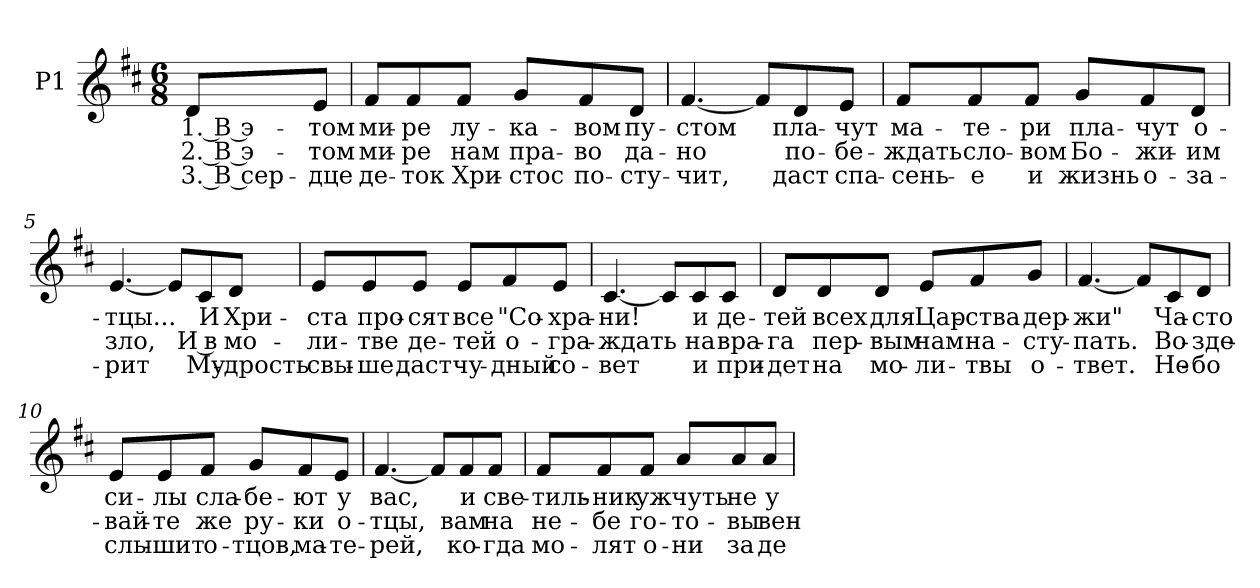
**kern	**text	**text	**text
*part1	*part1	*part1	*part1
*staff1	*staff1	*staff1	*staff1
*I"P1	*	*	*
!!LO:PB:g=z
*clefG2	*	*	*
*k[f#c#]	*	*	*
*D:	*	*	*
*M6/8	*	*	*
=1	=1	=1	=1
!	!LO:LY:b:color=#000000	!LO:LY:b:color=#000000	!LO:LY:b:color=#000000
8di/L	1. В э-	2. В э-	3. В сер-
!	!LO:LY:b:color=#000000	!LO:LY:b:color=#000000	!LO:LY:b:color=#000000
8ei/J	-том	-том	-дце
=2	=2	=2	=2
!	!LO:LY:b:color=#000000	!LO:LY:b:color=#000000	!LO:LY:b:color=#000000
8f#i/L	ми-	ми-	де-
!	!LO:LY:b:color=#000000	!LO:LY:b:color=#000000	!LO:LY:b:color=#000000
8f#i/	-ре	-ре	-ток
!	!LO:LY:b:color=#000000	!LO:LY:b:color=#000000	!LO:LY:b:color=#000000
8f#i/J	лу-	нам	Хри-
!	!LO:LY:b:color=#000000	!LO:LY:b:color=#000000	!LO:LY:b:color=#000000
8gi/L	-ка-	пра-	-стос
!	!LO:LY:b:color=#000000	!LO:LY:b:color=#000000	!LO:LY:b:color=#000000
8f#i/	-вом	-во	по-
!	!LO:LY:b:color=#000000	!LO:LY:b:color=#000000	!LO:LY:b:color=#000000
8di/J	пу-	да-	-сту-
=3	=3	=3	=3
!	!LO:LY:b:color=#000000	!LO:LY:b:color=#000000	!LO:LY:b:color=#000000
[<4.f#i/	-стом	-но	-чит,
8f#i/L]	.	.	.
!	!LO:LY:b:color=#000000	!LO:LY:b:color=#000000	!LO:LY:b:color=#000000
8di/	пла-	по-	даст
!	!LO:LY:b:color=#000000	!LO:LY:b:color=#000000	!LO:LY:b:color=#000000
8ei/J	-чут	-бе-	спа-
=4	=4	=4	=4
!	!LO:LY:b:color=#000000	!LO:LY:b:color=#000000	!LO:LY:b:color=#000000
8f#i/L	ма-	-ждать	-сень-
!	!LO:LY:b:color=#000000	!LO:LY:b:color=#000000	!LO:LY:b:color=#000000
8f#i/	-те-	сло-	-е
!	!LO:LY:b:color=#000000	!LO:LY:b:color=#000000	!LO:LY:b:color=#000000
8f#i/J	-ри	-вом	и
!	!LO:LY:b:color=#000000	!LO:LY:b:color=#000000	!LO:LY:b:color=#000000
8gi/L	пла-	Бо-	жизнь
!	!LO:LY:b:color=#000000	!LO:LY:b:color=#000000	!LO:LY:b:color=#000000
8f#i/	-чут	-жи-	о-
!	!LO:LY:b:color=#000000	!LO:LY:b:color=#000000	!LO:LY:b:color=#000000
8di/J	о-	-им	-за-
=5	=5	=5	=5
!	!LO:LY:b:color=#000000	!LO:LY:b:color=#000000	!LO:LY:b:color=#000000
[<4.ei/	-тцы...	зло,	-рит
8ei/L]	.	.	.
!	!LO:LY:b:color=#000000	!LO:LY:b:color=#000000	!LO:LY:b:color=#000000
8c#i/	И	И в	Му-
!	!LO:LY:b:color=#000000	!LO:LY:b:color=#000000	!LO:LY:b:color=#000000
8di/J	Хри-	мо-	-дрость
!!LO:LB:g=z
=6	=6	=6	=6
!	!LO:LY:b:color=#000000	!LO:LY:b:color=#000000	!LO:LY:b:color=#000000
8ei/L	-ста	-ли-	свы-
!	!LO:LY:b:color=#000000	!LO:LY:b:color=#000000	!LO:LY:b:color=#000000
8ei/	про-	-тве	-ше
!	!LO:LY:b:color=#000000	!LO:LY:b:color=#000000	!LO:LY:b:color=#000000
8ei/J	-сят	де-	даст
!	!LO:LY:b:color=#000000	!LO:LY:b:color=#000000	!LO:LY:b:color=#000000
8ei/L	все	-тей	чу-
!	!LO:LY:b:color=#000000	!LO:LY:b:color=#000000	!LO:LY:b:color=#000000
8f#i/	"Со-	о-	-дный
!	!LO:LY:b:color=#000000	!LO:LY:b:color=#000000	!LO:LY:b:color=#000000
8ei/J	-хра-	-гра--	со-
=7	=7	=7	=7
!	!LO:LY:b:color=#000000	!LO:LY:b:color=#000000	!LO:LY:b:color=#000000
[<4.c#i/	-ни!	-ждать	-вет
8c#i/L]	.	.	.
!	!LO:LY:b:color=#000000	!LO:LY:b:color=#000000	!LO:LY:b:color=#000000
8c#i/	и	на	и
!	!LO:LY:b:color=#000000	!LO:LY:b:color=#000000	!LO:LY:b:color=#000000
8c#i/J	де-	вра-	при-
=8	=8	=8	=8
!	!LO:LY:b:color=#000000	!LO:LY:b:color=#000000	!LO:LY:b:color=#000000
8di/L	-тей	-га	-дет
!	!LO:LY:b:color=#000000	!LO:LY:b:color=#000000	!LO:LY:b:color=#000000
8di/	всех	пер-	на
!	!LO:LY:b:color=#000000	!LO:LY:b:color=#000000	!LO:LY:b:color=#000000
8di/J	для	-вым	мо-
!	!LO:LY:b:color=#000000	!LO:LY:b:color=#000000	!LO:LY:b:color=#000000
8ei/L	Цар-	нам	-ли-
!	!LO:LY:b:color=#000000	!LO:LY:b:color=#000000	!LO:LY:b:color=#000000
8f#i/	-ства	на-	-твы
!	!LO:LY:b:color=#000000	!LO:LY:b:color=#000000	!LO:LY:b:color=#000000
8gi/J	дер-	-сту-	о-
=9	=9	=9	=9
!	!LO:LY:b:color=#000000	!LO:LY:b:color=#000000	!LO:LY:b:color=#000000
[<4.f#i/	-жи"	-пать.	-твет.
8f#i/L]	.	.	.
!	!LO:LY:b:color=#000000	!LO:LY:b:color=#000000	!LO:LY:b:color=#000000
8c#i/	Ча-	Во-	Не-
!	!LO:LY:b:color=#000000	!LO:LY:b:color=#000000	!LO:LY:b:color=#000000
8di/J	-сто	-зде-	-бо
!!LO:LB:g=z
=10	=10	=10	=10
!	!LO:LY:b:color=#000000	!LO:LY:b:color=#000000	!LO:LY:b:color=#000000
8ei/L	си-	-вай-	слы-
!	!LO:LY:b:color=#000000	!LO:LY:b:color=#000000	!LO:LY:b:color=#000000
8ei/	-лы	-те	-шит
!	!LO:LY:b:color=#000000	!LO:LY:b:color=#000000	!LO:LY:b:color=#000000
8f#i/J	сла-	же	о-
!	!LO:LY:b:color=#000000	!LO:LY:b:color=#000000	!LO:LY:b:color=#000000
8gi/L	-бе-	ру-	-тцов,
!	!LO:LY:b:color=#000000	!LO:LY:b:color=#000000	!LO:LY:b:color=#000000
8f#i/	-ют	-ки	ма-
!	!LO:LY:b:color=#000000	!LO:LY:b:color=#000000	!LO:LY:b:color=#000000
8ei/J	у	о-	-те-
=11	=11	=11	=11
!	!LO:LY:b:color=#000000	!LO:LY:b:color=#000000	!LO:LY:b:color=#000000
[<4.f#i/	вас,	-тцы,	-рей,
8f#i/L]	.	.	.
!	!LO:LY:b:color=#000000	!LO:LY:b:color=#000000	!LO:LY:b:color=#000000
8f#i/	и	вам	ко-
!	!LO:LY:b:color=#000000	!LO:LY:b:color=#000000	!LO:LY:b:color=#000000
8f#i/J	све-	на	-гда
=12	=12	=12	=12
!	!LO:LY:b:color=#000000	!LO:LY:b:color=#000000	!LO:LY:b:color=#000000
8f#i/L	-тиль-	не-	мо-
!	!LO:LY:b:color=#000000	!LO:LY:b:color=#000000	!LO:LY:b:color=#000000
8f#i/	-ник	-бе	-лят
!	!LO:LY:b:color=#000000	!LO:LY:b:color=#000000	!LO:LY:b:color=#000000
8f#i/J	уж	го-	о-
!	!LO:LY:b:color=#000000	!LO:LY:b:color=#000000	!LO:LY:b:color=#000000
8ai/L	чуть	-то-	-ни
!	!LO:LY:b:color=#000000	!LO:LY:b:color=#000000	!LO:LY:b:color=#000000
8ai/	не	-вы	за
!	!LO:LY:b:color=#000000	!LO:LY:b:color=#000000	!LO:LY:b:color=#000000
8ai/J	у-	вен-	де-
=	=	=	=
*-	*-	*-	*-
